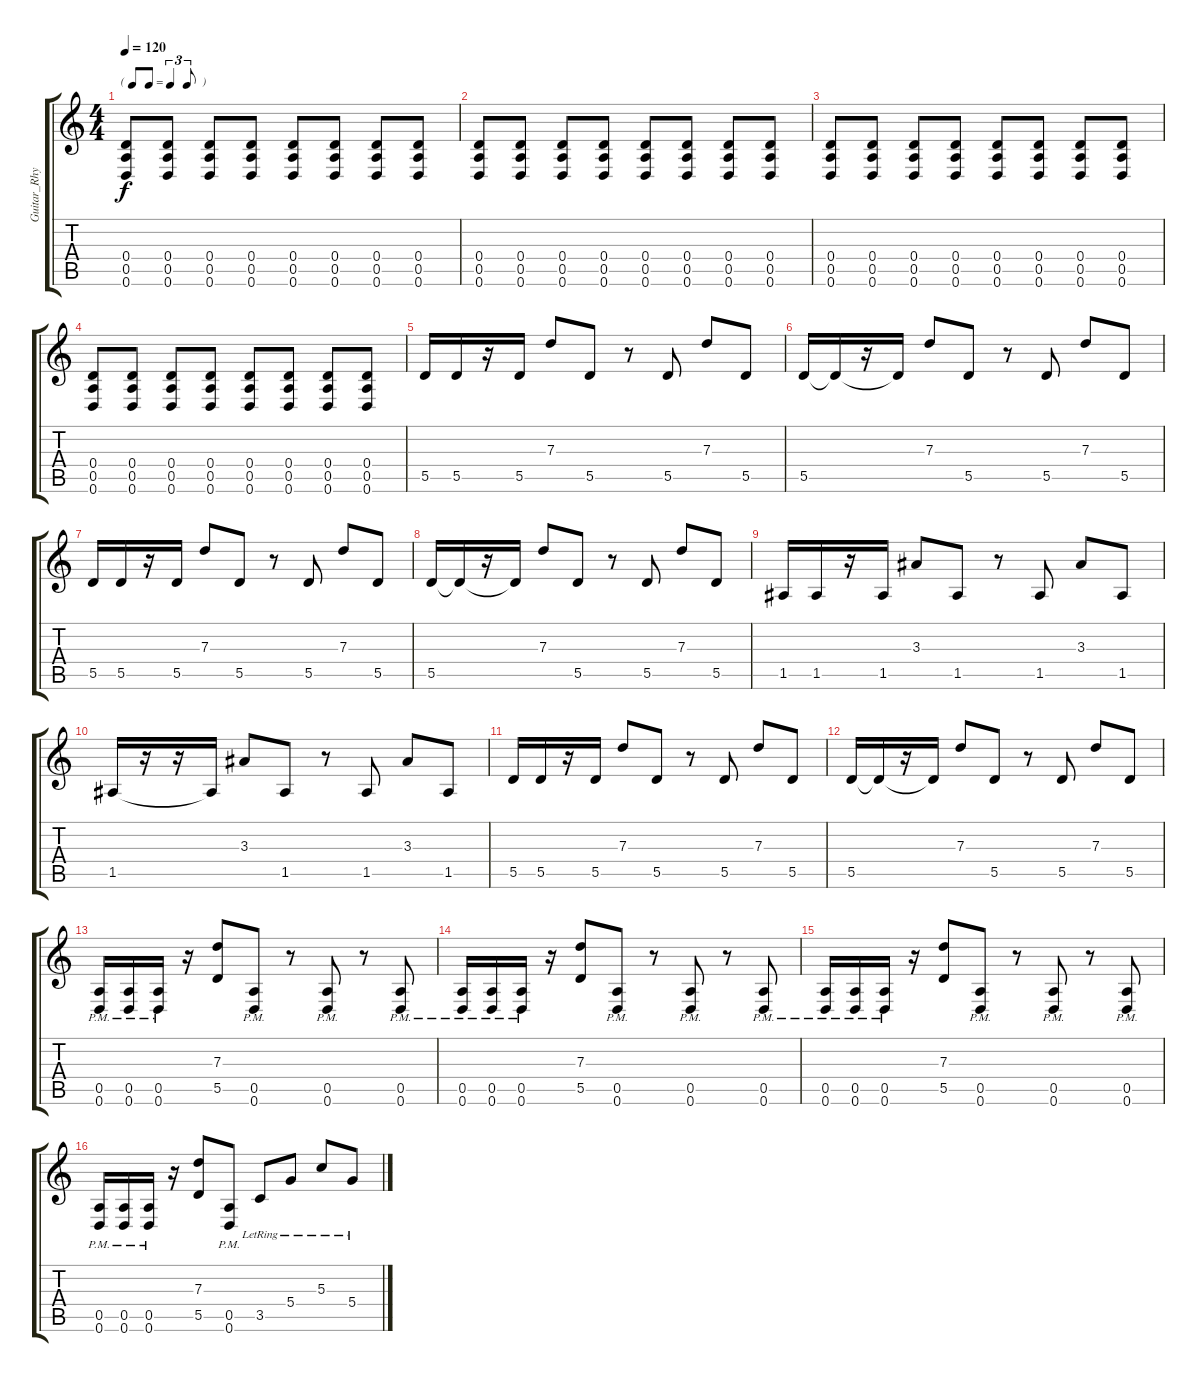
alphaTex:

\track ("Guitar_Rhythm" "Guitar_Rhy") {instrument distortionguitar}
\staff {score tabs}
\tuning (E4 B3 G3 D3 A2 D2) {hide}
\ts (4 4)
\tf triplet8th
\tempo 120
\clef g2
\ks c
(0.4 0.5 0.6).8{dy f instrument distortionguitar} (0.4 0.5 0.6).8 (0.4 0.5 0.6).8 (0.4 0.5 0.6).8 (0.4 0.5 0.6).8 (0.4 0.5 0.6).8 (0.4 0.5 0.6).8 (0.4 0.5 0.6).8 |
(0.4 0.5 0.6).8 (0.4 0.5 0.6).8 (0.4 0.5 0.6).8 (0.4 0.5 0.6).8 (0.4 0.5 0.6).8 (0.4 0.5 0.6).8 (0.4 0.5 0.6).8 (0.4 0.5 0.6).8 |
(0.4 0.5 0.6).8 (0.4 0.5 0.6).8 (0.4 0.5 0.6).8 (0.4 0.5 0.6).8 (0.4 0.5 0.6).8 (0.4 0.5 0.6).8 (0.4 0.5 0.6).8 (0.4 0.5 0.6).8 |
(0.4 0.5 0.6).8 (0.4 0.5 0.6).8 (0.4 0.5 0.6).8 (0.4 0.5 0.6).8 (0.4 0.5 0.6).8 (0.4 0.5 0.6).8 (0.4 0.5 0.6).8 (0.4 0.5 0.6).8 |
5.5.16 5.5.16 r.16 5.5.16 7.3.8 5.5.8 r.8 5.5.8 7.3.8 5.5.8 |
5.5.16 5.5{t}.16 r.16 5.5{t}.16 7.3.8 5.5.8 r.8 5.5.8 7.3.8 5.5.8 |
5.5.16 5.5.16 r.16 5.5.16 7.3.8 5.5.8 r.8 5.5.8 7.3.8 5.5.8 |
5.5.16 5.5{t}.16 r.16 5.5{t}.16 7.3.8 5.5.8 r.8 5.5.8 7.3.8 5.5.8 |
1.5.16 1.5.16 r.16 1.5.16 3.3.8 1.5.8 r.8 1.5.8 3.3.8 1.5.8 |
1.5.16 r.16 r.16 1.5{t}.16 3.3.8 1.5.8 r.8 1.5.8 3.3.8 1.5.8 |
5.5.16 5.5.16 r.16 5.5.16 7.3.8 5.5.8 r.8 5.5.8 7.3.8 5.5.8 |
5.5.16 5.5{t}.16 r.16 5.5{t}.16 7.3.8 5.5.8 r.8 5.5.8 7.3.8 5.5.8 |
(0.5{pm} 0.6{pm}).16 (0.5{pm} 0.6{pm}).16 (0.5{pm} 0.6{pm}).16 r.16 (7.3 5.5).8 (0.5{pm} 0.6{pm}).8 r.8 (0.5{pm} 0.6{pm}).8 r.8 (0.5{pm} 0.6{pm}).8 |
(0.5{pm} 0.6{pm}).16 (0.5{pm} 0.6{pm}).16 (0.5{pm} 0.6{pm}).16 r.16 (7.3 5.5).8 (0.5{pm} 0.6{pm}).8 r.8 (0.5{pm} 0.6{pm}).8 r.8 (0.5{pm} 0.6{pm}).8 |
(0.5{pm} 0.6{pm}).16 (0.5{pm} 0.6{pm}).16 (0.5{pm} 0.6{pm}).16 r.16 (7.3 5.5).8 (0.5{pm} 0.6{pm}).8 r.8 (0.5{pm} 0.6{pm}).8 r.8 (0.5{pm} 0.6{pm}).8 |
(0.5{pm} 0.6{pm}).16 (0.5{pm} 0.6{pm}).16 (0.5{pm} 0.6{pm}).16 r.16 (7.3 5.5).8 (0.5{pm} 0.6{pm}).8 3.5{lr}.8 5.4{lr}.8 5.3{lr}.8 5.4{lr}.8
